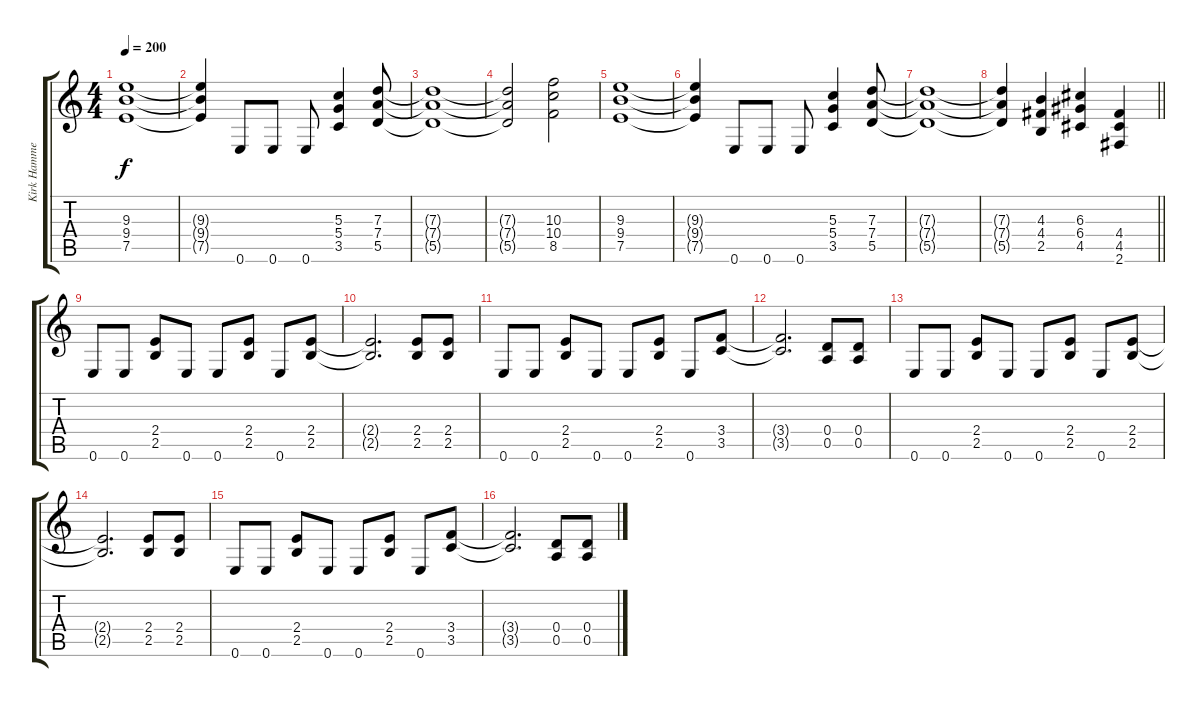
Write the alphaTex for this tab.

\track ("Kirk Hammet (Guitar)" "Kirk Hamme") {instrument distortionguitar}
\staff {score tabs}
\tuning (E4 B3 G3 D3 A2 E2) {hide}
\ts (4 4)
\tempo 200
\clef g2
\ks c
(9.3 9.4 7.5).1{dy f} |
(9.3{t} 9.4{t} 7.5{t}).4 0.6.8 0.6.8 0.6.8 (5.3 5.4 3.5).4 (7.3 7.4 5.5).8 |
(7.3{t} 7.4{t} 5.5{t}).1 |
(7.3{t} 7.4{t} 5.5{t}).2 (10.3 10.4 8.5).2 |
(9.3 9.4 7.5).1 |
(9.3{t} 9.4{t} 7.5{t}).4 0.6.8 0.6.8 0.6.8 (5.3 5.4 3.5).4 (7.3 7.4 5.5).8 |
(7.3{t} 7.4{t} 5.5{t}).1 |
\barLineRight lightlight
(7.3{t} 7.4{t} 5.5{t}).4 (4.3 4.4 2.5).4 (6.3 6.4 4.5).4 (4.4 4.5 2.6).4 |
0.6.8 0.6.8 (2.4 2.5).8 0.6.8 0.6.8 (2.4 2.5).8 0.6.8 (2.4 2.5).8 |
(2.4{t} 2.5{t}).2{d} (2.4 2.5).8 (2.4 2.5).8 |
0.6.8 0.6.8 (2.4 2.5).8 0.6.8 0.6.8 (2.4 2.5).8 0.6.8 (3.4 3.5).8 |
(3.4{t} 3.5{t}).2{d} (0.4 0.5).8 (0.4 0.5).8 |
0.6.8 0.6.8 (2.4 2.5).8 0.6.8 0.6.8 (2.4 2.5).8 0.6.8 (2.4 2.5).8 |
(2.4{t} 2.5{t}).2{d} (2.4 2.5).8 (2.4 2.5).8 |
0.6.8 0.6.8 (2.4 2.5).8 0.6.8 0.6.8 (2.4 2.5).8 0.6.8 (3.4 3.5).8 |
(3.4{t} 3.5{t}).2{d} (0.4 0.5).8 (0.4 0.5).8
